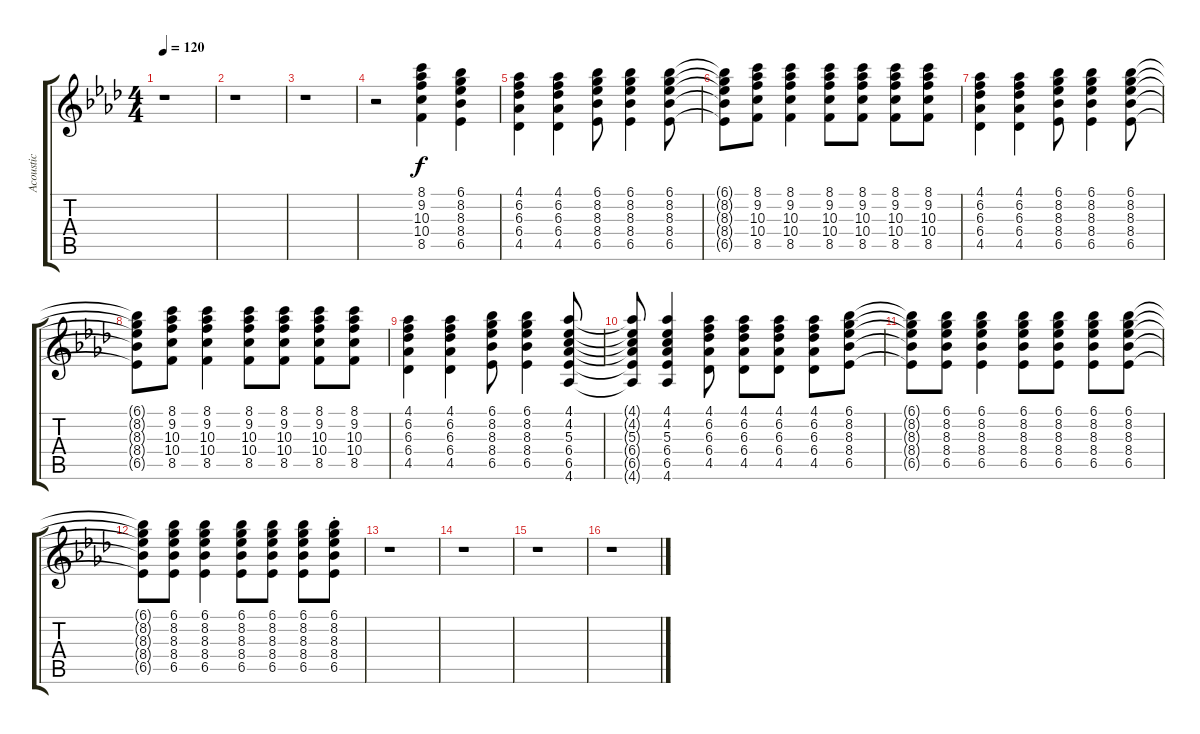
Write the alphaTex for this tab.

\track ("Acoustic" "Acoustic") {instrument acousticguitarsteel}
\staff {score tabs}
\tuning (E4 B3 G3 D3 A2 E2) {hide}
\ts (4 4)
\tempo 120
\clef g2
\ks ab
r.1{dy f instrument acousticguitarsteel} |
r.1 |
r.1 |
r.2 (8.1 9.2 10.3 10.4 8.5).4 (6.1 8.2 8.3 8.4 6.5).4 |
(4.1 6.2 6.3 6.4 4.5).4 (4.1 6.2 6.3 6.4 4.5).4 (6.1 8.2 8.3 8.4 6.5).8 (6.1 8.2 8.3 8.4 6.5).4 (6.1 8.2 8.3 8.4 6.5).8 |
(6.1{t} 8.2{t} 8.3{t} 8.4{t} 6.5{t}).8 (8.1 9.2 10.3 10.4 8.5).8 (8.1 9.2 10.3 10.4 8.5).4 (8.1 9.2 10.3 10.4 8.5).8 (8.1 9.2 10.3 10.4 8.5).8 (8.1 9.2 10.3 10.4 8.5).8 (8.1 9.2 10.3 10.4 8.5).8 |
(4.1 6.2 6.3 6.4 4.5).4 (4.1 6.2 6.3 6.4 4.5).4 (6.1 8.2 8.3 8.4 6.5).8 (6.1 8.2 8.3 8.4 6.5).4 (6.1 8.2 8.3 8.4 6.5).8 |
(6.1{t} 8.2{t} 8.3{t} 8.4{t} 6.5{t}).8 (8.1 9.2 10.3 10.4 8.5).8 (8.1 9.2 10.3 10.4 8.5).4 (8.1 9.2 10.3 10.4 8.5).8 (8.1 9.2 10.3 10.4 8.5).8 (8.1 9.2 10.3 10.4 8.5).8 (8.1 9.2 10.3 10.4 8.5).8 |
(4.1 6.2 6.3 6.4 4.5).4 (4.1 6.2 6.3 6.4 4.5).4 (6.1 8.2 8.3 8.4 6.5).8 (6.1 8.2 8.3 8.4 6.5).4 (4.1 4.2 5.3 6.4 6.5 4.6).8 |
(4.1{t} 4.2{t} 5.3{t} 6.4{t} 6.5{t} 4.6{t}).8 (4.1 4.2 5.3 6.4 6.5 4.6).4 (4.1 6.2 6.3 6.4 4.5).8 (4.1 6.2 6.3 6.4 4.5).8 (4.1 6.2 6.3 6.4 4.5).8 (4.1 6.2 6.3 6.4 4.5).8 (6.1 8.2 8.3 8.4 6.5).8 |
(6.1{t} 8.2{t} 8.3{t} 8.4{t} 6.5{t}).8 (6.1 8.2 8.3 8.4 6.5).8 (6.1 8.2 8.3 8.4 6.5).4 (6.1 8.2 8.3 8.4 6.5).8 (6.1 8.2 8.3 8.4 6.5).8 (6.1 8.2 8.3 8.4 6.5).8 (6.1 8.2 8.3 8.4 6.5).8 |
(6.1{t} 8.2{t} 8.3{t} 8.4{t} 6.5{t}).8 (6.1 8.2 8.3 8.4 6.5).8 (6.1 8.2 8.3 8.4 6.5).4 (6.1 8.2 8.3 8.4 6.5).8 (6.1 8.2 8.3 8.4 6.5).8 (6.1 8.2 8.3 8.4 6.5).8 (6.1{st} 8.2{st} 8.3{st} 8.4{st} 6.5{st}).8 |
r.1 |
r.1 |
r.1 |
r.1
